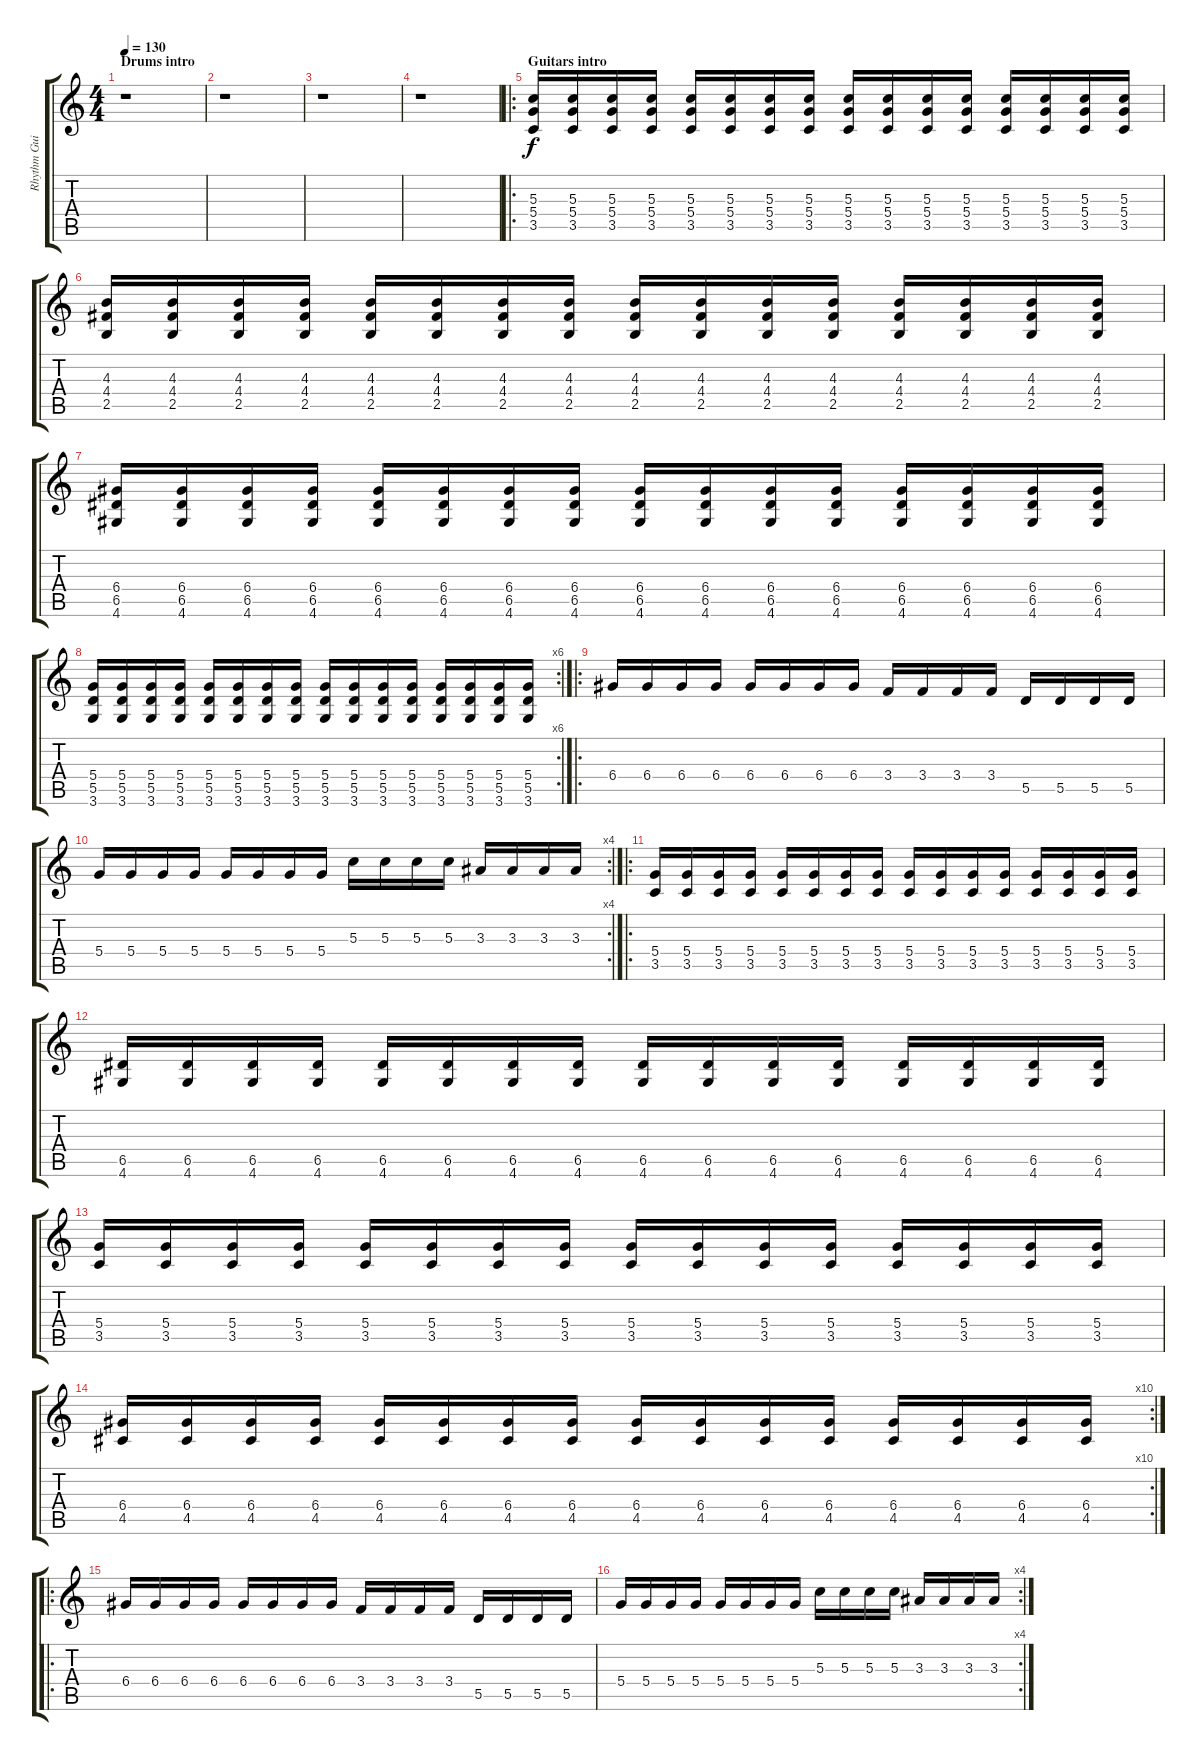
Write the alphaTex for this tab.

\track ("Rhythm Guitar" "Rhythm Gui") {instrument distortionguitar}
\staff {score tabs}
\tuning (E4 B3 G3 D3 A2 E2) {hide}
\ts (4 4)
\section ("" "Drums intro")
\tempo 130
\clef g2
\ks c
r.1{dy f instrument distortionguitar} |
r.1 |
r.1 |
r.1 |
\ro
\section ("" "Guitars intro")
(5.3 5.4 3.5).16 (5.3 5.4 3.5).16 (5.3 5.4 3.5).16 (5.3 5.4 3.5).16 (5.3 5.4 3.5).16 (5.3 5.4 3.5).16 (5.3 5.4 3.5).16 (5.3 5.4 3.5).16 (5.3 5.4 3.5).16 (5.3 5.4 3.5).16 (5.3 5.4 3.5).16 (5.3 5.4 3.5).16 (5.3 5.4 3.5).16 (5.3 5.4 3.5).16 (5.3 5.4 3.5).16 (5.3 5.4 3.5).16 |
(4.3 4.4 2.5).16 (4.3 4.4 2.5).16 (4.3 4.4 2.5).16 (4.3 4.4 2.5).16 (4.3 4.4 2.5).16 (4.3 4.4 2.5).16 (4.3 4.4 2.5).16 (4.3 4.4 2.5).16 (4.3 4.4 2.5).16 (4.3 4.4 2.5).16 (4.3 4.4 2.5).16 (4.3 4.4 2.5).16 (4.3 4.4 2.5).16 (4.3 4.4 2.5).16 (4.3 4.4 2.5).16 (4.3 4.4 2.5).16 |
(6.4 6.5 4.6).16 (6.4 6.5 4.6).16 (6.4 6.5 4.6).16 (6.4 6.5 4.6).16 (6.4 6.5 4.6).16 (6.4 6.5 4.6).16 (6.4 6.5 4.6).16 (6.4 6.5 4.6).16 (6.4 6.5 4.6).16 (6.4 6.5 4.6).16 (6.4 6.5 4.6).16 (6.4 6.5 4.6).16 (6.4 6.5 4.6).16 (6.4 6.5 4.6).16 (6.4 6.5 4.6).16 (6.4 6.5 4.6).16 |
\rc 6
(5.4 5.5 3.6).16 (5.4 5.5 3.6).16 (5.4 5.5 3.6).16 (5.4 5.5 3.6).16 (5.4 5.5 3.6).16 (5.4 5.5 3.6).16 (5.4 5.5 3.6).16 (5.4 5.5 3.6).16 (5.4 5.5 3.6).16 (5.4 5.5 3.6).16 (5.4 5.5 3.6).16 (5.4 5.5 3.6).16 (5.4 5.5 3.6).16 (5.4 5.5 3.6).16 (5.4 5.5 3.6).16 (5.4 5.5 3.6).16 |
\ro
6.4.16 6.4.16 6.4.16 6.4.16 6.4.16 6.4.16 6.4.16 6.4.16 3.4.16 3.4.16 3.4.16 3.4.16 5.5.16 5.5.16 5.5.16 5.5.16 |
\rc 4
5.4.16 5.4.16 5.4.16 5.4.16 5.4.16 5.4.16 5.4.16 5.4.16 5.3.16 5.3.16 5.3.16 5.3.16 3.3.16 3.3.16 3.3.16 3.3.16 |
\ro
(5.4 3.5).16 (5.4 3.5).16 (5.4 3.5).16 (5.4 3.5).16 (5.4 3.5).16 (5.4 3.5).16 (5.4 3.5).16 (5.4 3.5).16 (5.4 3.5).16 (5.4 3.5).16 (5.4 3.5).16 (5.4 3.5).16 (5.4 3.5).16 (5.4 3.5).16 (5.4 3.5).16 (5.4 3.5).16 |
(6.5 4.6).16 (6.5 4.6).16 (6.5 4.6).16 (6.5 4.6).16 (6.5 4.6).16 (6.5 4.6).16 (6.5 4.6).16 (6.5 4.6).16 (6.5 4.6).16 (6.5 4.6).16 (6.5 4.6).16 (6.5 4.6).16 (6.5 4.6).16 (6.5 4.6).16 (6.5 4.6).16 (6.5 4.6).16 |
(5.4 3.5).16 (5.4 3.5).16 (5.4 3.5).16 (5.4 3.5).16 (5.4 3.5).16 (5.4 3.5).16 (5.4 3.5).16 (5.4 3.5).16 (5.4 3.5).16 (5.4 3.5).16 (5.4 3.5).16 (5.4 3.5).16 (5.4 3.5).16 (5.4 3.5).16 (5.4 3.5).16 (5.4 3.5).16 |
\rc 10
(6.4 4.5).16 (6.4 4.5).16 (6.4 4.5).16 (6.4 4.5).16 (6.4 4.5).16 (6.4 4.5).16 (6.4 4.5).16 (6.4 4.5).16 (6.4 4.5).16 (6.4 4.5).16 (6.4 4.5).16 (6.4 4.5).16 (6.4 4.5).16 (6.4 4.5).16 (6.4 4.5).16 (6.4 4.5).16 |
\ro
6.4.16 6.4.16 6.4.16 6.4.16 6.4.16 6.4.16 6.4.16 6.4.16 3.4.16 3.4.16 3.4.16 3.4.16 5.5.16 5.5.16 5.5.16 5.5.16 |
\rc 4
5.4.16 5.4.16 5.4.16 5.4.16 5.4.16 5.4.16 5.4.16 5.4.16 5.3.16 5.3.16 5.3.16 5.3.16 3.3.16 3.3.16 3.3.16 3.3.16
